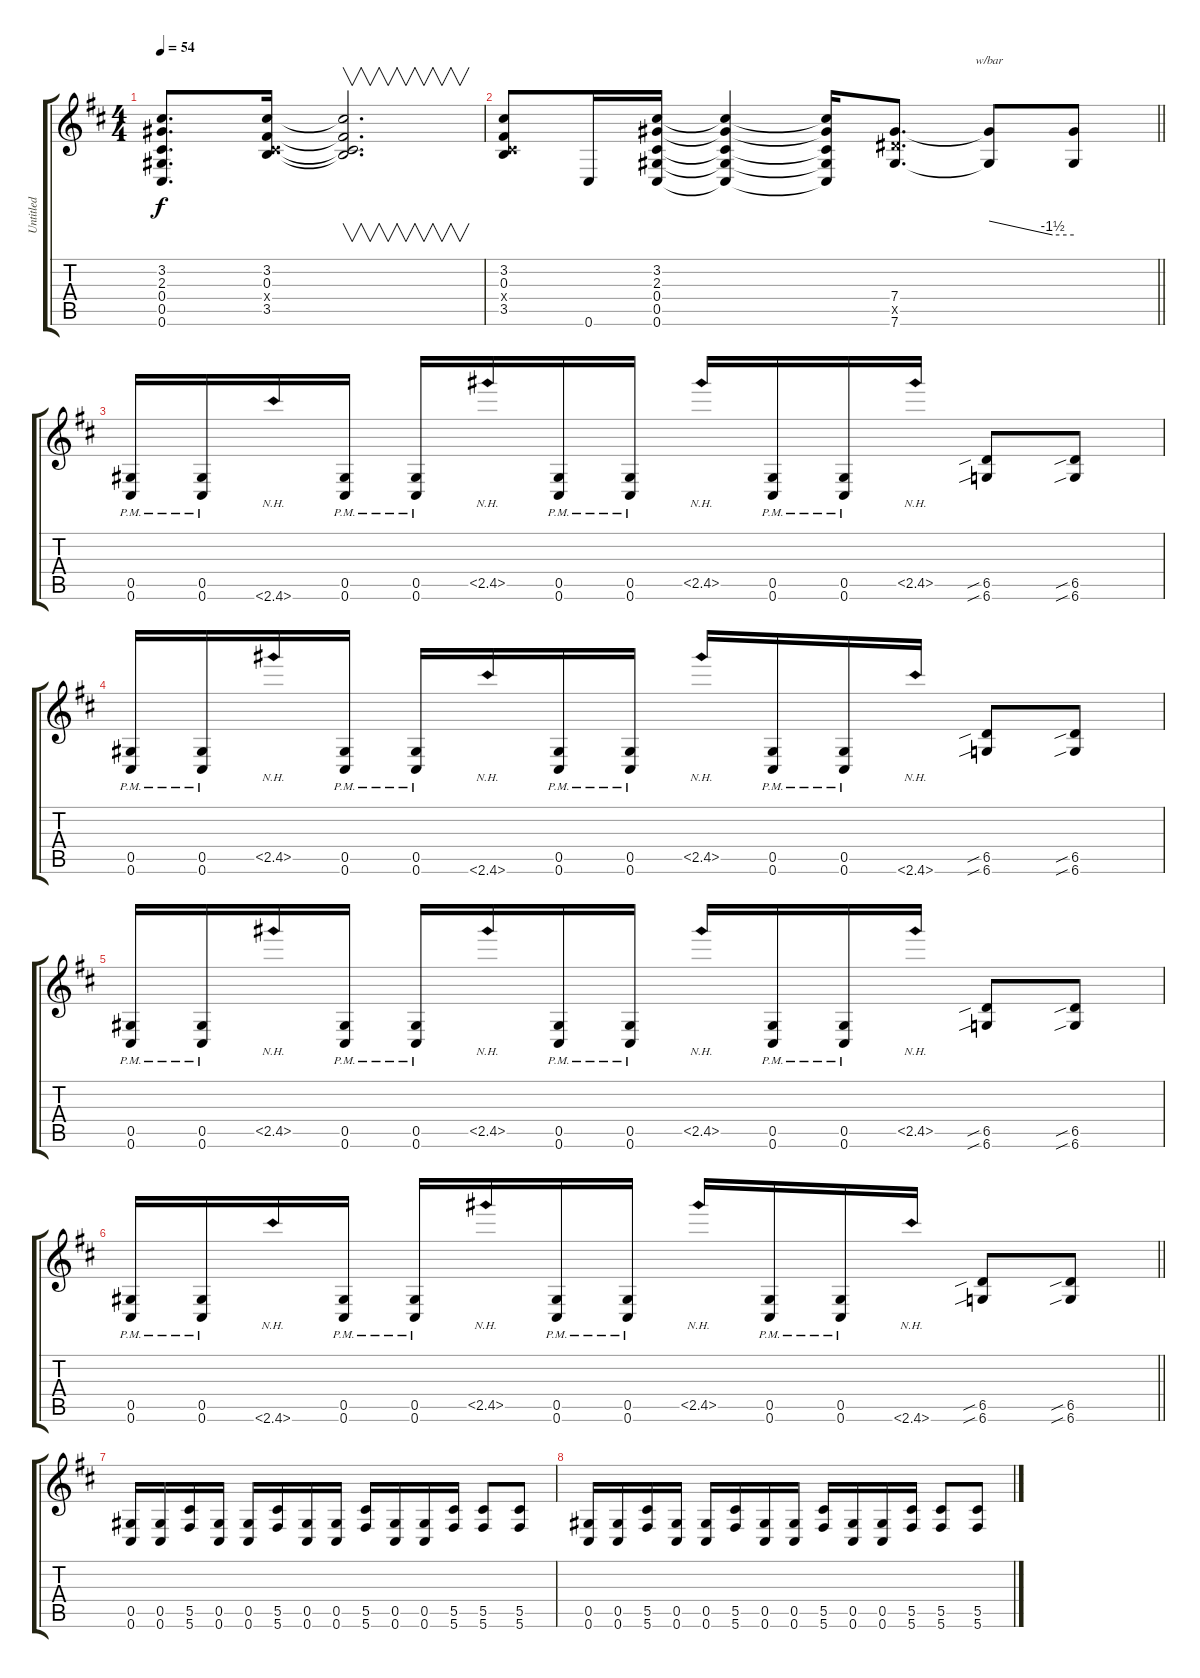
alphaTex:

\track ("Untitled" "Untitled") {instrument distortionguitar}
\staff {score tabs}
\tuning (Eb4 Bb3 Gb3 Db3 Ab2 Db2) {hide}
\ts (4 4)
\tempo 54
\clef g2
\ks d
(3.2 2.3 0.4 0.5 0.6).8{d dy f} (3.2 0.3 0.4{x} 3.5).16 (3.2{t} 0.3{t} 0.4{t} 3.5{t}).2{v d} |
\barLineRight lightlight
(3.2 0.3 0.4{x} 3.5).8 0.6.16 (3.2 2.3 0.4 0.5 0.6).16 (3.2{t} 2.3{t} 0.4{t} 0.5{t} 0.6{t}).4 (3.2{t} 2.3{t} 0.4{t} 0.5{t} 0.6{t}).16 (7.4 7.5{x} 7.6).8{d} (7.4{t} 7.6{t}).8{tbe (custom default 0 0 45 -6 60 -6)} (7.4{t} 7.6{t}).8 |
(0.5{pm} 0.6{pm}).16 (0.5{pm} 0.6{pm}).16 2.6{nh}.16 (0.5{pm} 0.6{pm}).16 (0.5{pm} 0.6{pm}).16 2.5{nh}.16 (0.5{pm} 0.6{pm}).16 (0.5{pm} 0.6{pm}).16 2.5{nh}.16 (0.5{pm} 0.6{pm}).16 (0.5{pm} 0.6{pm}).16 2.5{nh}.16 (6.5{sib} 6.6{sib}).8 (6.5{sib} 6.6{sib}).8 |
(0.5{pm} 0.6{pm}).16 (0.5{pm} 0.6{pm}).16 2.5{nh}.16 (0.5{pm} 0.6{pm}).16 (0.5{pm} 0.6{pm}).16 2.6{nh}.16 (0.5{pm} 0.6{pm}).16 (0.5{pm} 0.6{pm}).16 2.5{nh}.16 (0.5{pm} 0.6{pm}).16 (0.5{pm} 0.6{pm}).16 2.6{nh}.16 (6.5{sib} 6.6{sib}).8 (6.5{sib} 6.6{sib}).8 |
(0.5{pm} 0.6{pm}).16 (0.5{pm} 0.6{pm}).16 2.5{nh}.16 (0.5{pm} 0.6{pm}).16 (0.5{pm} 0.6{pm}).16 2.5{nh}.16 (0.5{pm} 0.6{pm}).16 (0.5{pm} 0.6{pm}).16 2.5{nh}.16 (0.5{pm} 0.6{pm}).16 (0.5{pm} 0.6{pm}).16 2.5{nh}.16 (6.5{sib} 6.6{sib}).8 (6.5{sib} 6.6{sib}).8 |
\barLineRight lightlight
(0.5{pm} 0.6{pm}).16 (0.5{pm} 0.6{pm}).16 2.6{nh}.16 (0.5{pm} 0.6{pm}).16 (0.5{pm} 0.6{pm}).16 2.5{nh}.16 (0.5{pm} 0.6{pm}).16 (0.5{pm} 0.6{pm}).16 2.5{nh}.16 (0.5{pm} 0.6{pm}).16 (0.5{pm} 0.6{pm}).16 2.6{nh}.16 (6.5{sib} 6.6{sib}).8 (6.5{sib} 6.6{sib}).8 |
(0.5 0.6).16 (0.5 0.6).16 (5.5 5.6).16 (0.5 0.6).16 (0.5 0.6).16 (5.5 5.6).16 (0.5 0.6).16 (0.5 0.6).16 (5.5 5.6).16 (0.5 0.6).16 (0.5 0.6).16 (5.5 5.6).16 (5.5 5.6).8 (5.5 5.6).8 |
(0.5 0.6).16 (0.5 0.6).16 (5.5 5.6).16 (0.5 0.6).16 (0.5 0.6).16 (5.5 5.6).16 (0.5 0.6).16 (0.5 0.6).16 (5.5 5.6).16 (0.5 0.6).16 (0.5 0.6).16 (5.5 5.6).16 (5.5 5.6).8 (5.5 5.6).8
